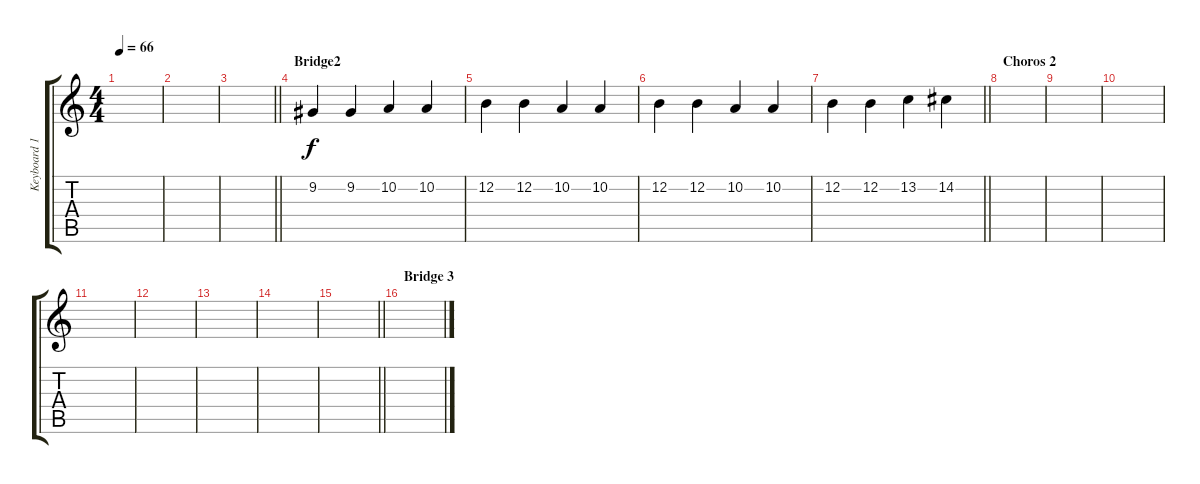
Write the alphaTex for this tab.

\track ("Keyboard 1" "Keyboard 1") {instrument flute}
\staff {score tabs}
\tuning (E4 B3 G3 D3 A2 E2) {hide}
\ts (4 4)
\tempo 66
\clef g2
\ks c
|
|
\barLineRight lightlight
|
\section ("" "Bridge2")
9.2.4 9.2.4 10.2.4 10.2.4 |
12.2.4 12.2.4 10.2.4 10.2.4 |
12.2.4 12.2.4 10.2.4 10.2.4 |
\barLineRight lightlight
12.2.4 12.2.4 13.2.4 14.2.4 |
\section ("" "Choros 2")
|
|
|
|
|
|
|
\barLineRight lightlight
|
\section ("" "Bridge 3")
